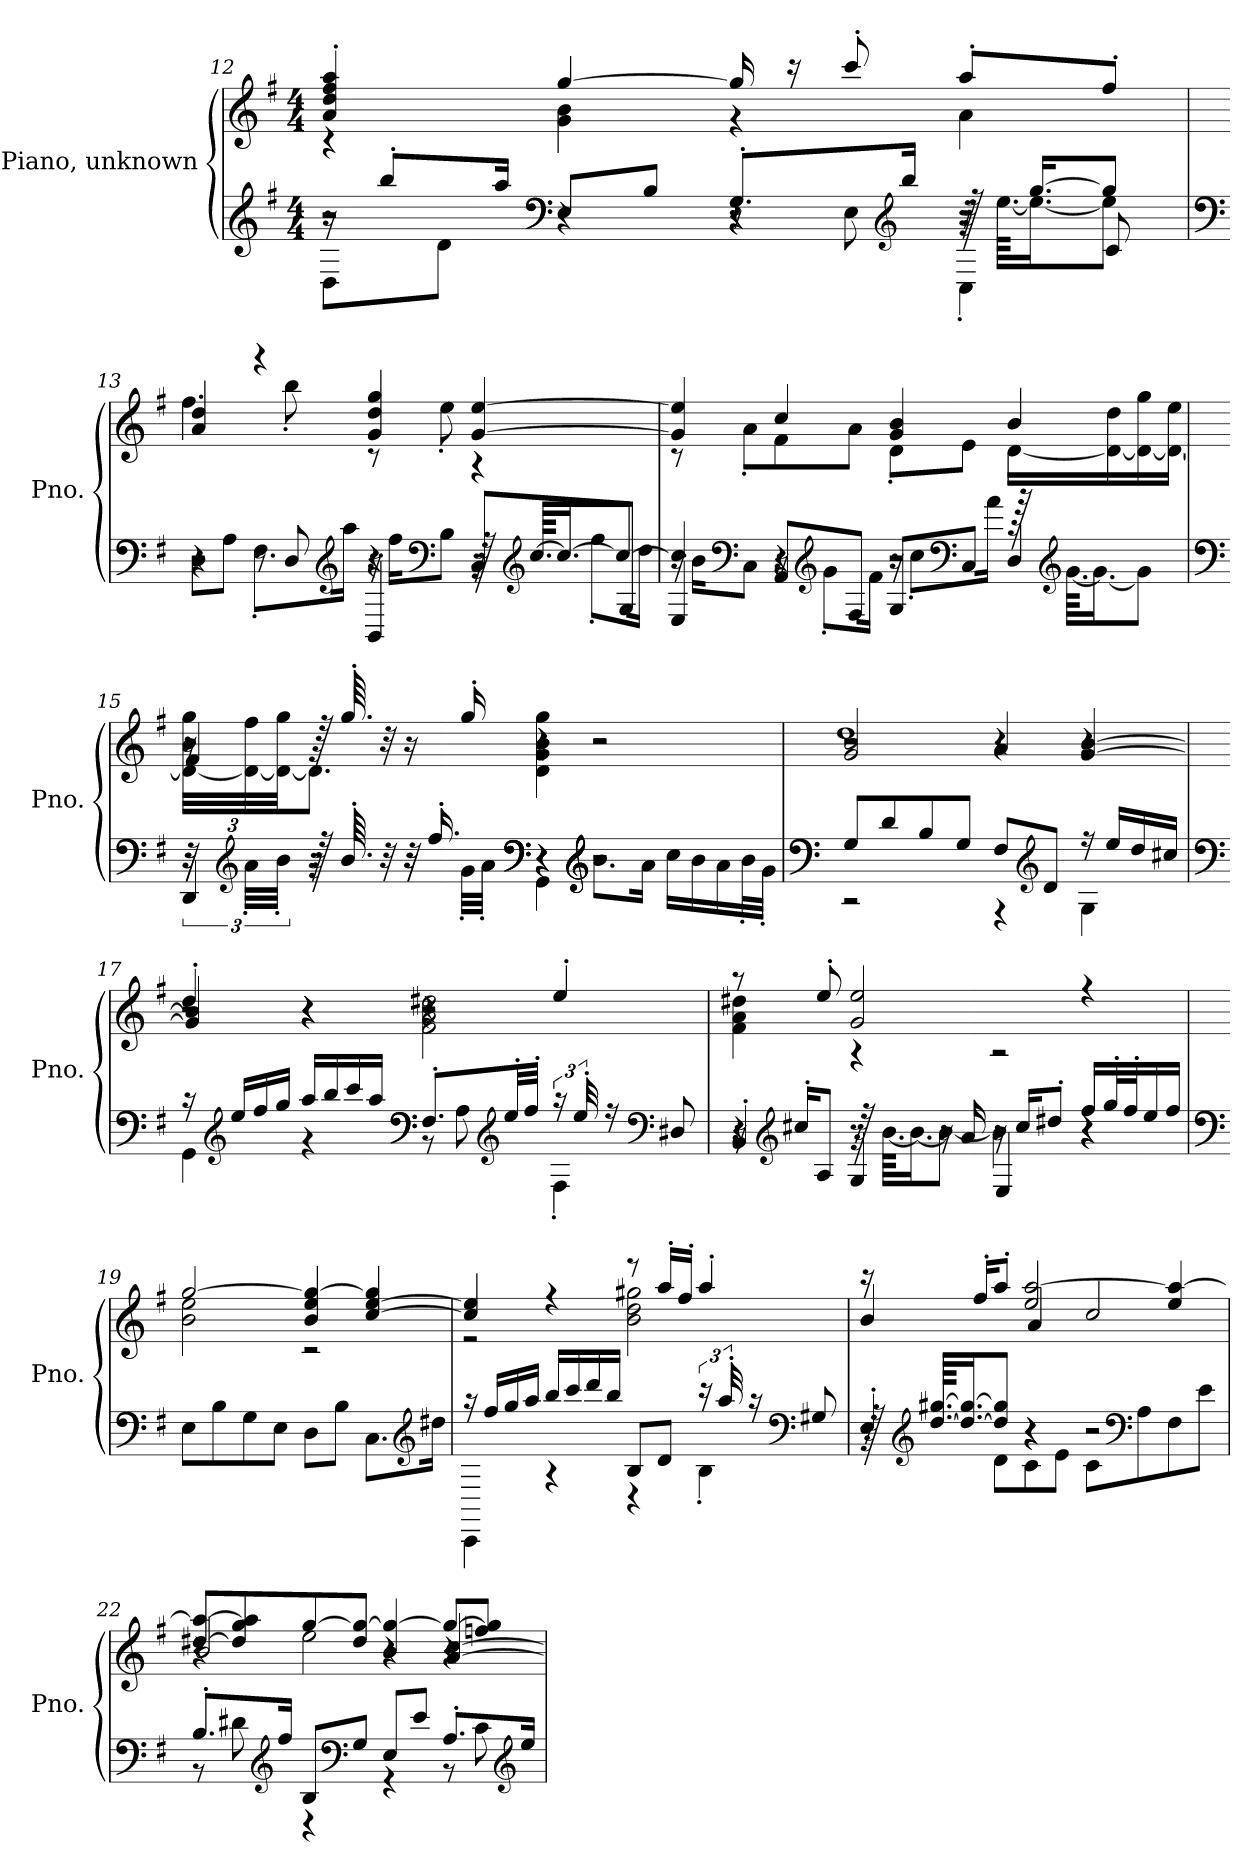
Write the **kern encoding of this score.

**kern	**kern
*part1	*part1
*staff2	*staff1
*I"Piano, unknown	*
*I'Pno.	*
!!LO:LB:g=z
*clefG2	*clefG2
*k[f#]	*k[f#]
*M4/4	*M4/4
=12	=12
*^	*^
*	*^	*	*
*	*	*^	*	*
2r	2r	16r	8D\L	4a/' 4dd/' 4ff#/' 4aa/'	4r
.	.	8bb'/L	.	.	.
.	.	.	8d\J	.	.
.	.	16aa/Jk	.	.	.
*clefF4	*	*	*	*	*
.	.	8E/L	4r	[4gg/	4g\ 4b\
.	.	8B/J	.	.	.
4r	4r	8.G'/L	8r	16gg/]	4r
.	.	.	.	16r	.
.	.	.	8E\	8ccc'/	.
*clefG2	*	*	*	*	*
.	.	16bb/Jk	.	.	.
32r	128r	8r	4C'\	8aa'/L	4a\
.	[64.ee\KKLL	.	.	.	.
[16.gg/KL	16.ee\J_	.	.	.	.
8gg/J]	8ee\J]	8c/	.	8ff#'/J	.
*v	*v	*v	*v	*	*
=13	=13	=13
*clefF4	*	*
*^	*	*
*	*^	*	*
2r	8D\L	4r	4a/ 4dd/	4.ff#\
.	8A\J	.	.	.
.	8.F#'\L	8r	4r	.
.	.	8D/	.	8bb'\
*clefG2	*	*	*	*
.	16aa\Jk	.	.	.
4r	16r	4BB'/	4g/ 4dd/ 4gg/	8r
.	16ff#\KL	.	.	.
*clefF4	*	*	*	*
.	8B\J	.	.	8ee'\
128r	16r	8C/L	[4g/ [4ee/	4r
*clefG2	*	*	*	*
[64.cc/KKLL	.	.	.	.
16.cc/J_	.	.	.	.
.	8ff#'\L	.	.	.
8cc/J_	.	8G/J	.	.
.	16dd\Jk	.	.	.
!!LO:PB:g=z	!!
=14	=14	=14	=14	=14
4cc/]	16r	4E'/	4g/] 4ee/]	8r
.	16b\KL	.	.	.
*clefF4	*	*	*	*
.	8C\J	.	.	8a'\L
4r	16r	8AA/L	4cc/	8f#\
*clefG2	*	*	*	*
.	8g'\L	.	.	.
.	.	8F#/J	.	8a\J
.	16f#\Jk	.	.	.
2r	16r	8G/L	4g/ 4b/	8d'\L
.	8cc'\L	.	.	.
*clefF4	*	*	*	*
.	.	8C/J	.	8e\J
.	16a\Jk	.	.	.
.	128r	4D/	4b/	[16d\LL
*clefG2	*	*	*	*
.	[64.g\KKLL	.	.	.
.	16.g\J_	.	.	.
.	.	.	.	16d\_ 16dd\
.	8g\J]	.	.	16d\_ 16gg\
.	.	.	.	16d\_ 16ee\JJ
*	*	*	*v	*v
!!LO:LB:g=z
=15	=15	=15	=15
*clefF4	*	*	*
*	*	*	*^
*	*	*	*	*Xbrackettup
*	*	*	*	*^
16r	48r	4DD/	16r	48d\_ 48b\ 48gg\LLL	4f#/
*clefG2	*	*	*	*	*
.	48a'\LLL	.	.	48d\_ 48ff#\	.
.	48b'\JJJ	.	.	48d\_ 48gg\JJ	.
128r	16r	.	128r	8.d\J]	.
64.b'/	.	.	64.gg'/	.	.
32r	.	.	32r	.	.
32r	16r	.	16r	.	.
16.ff#'/	.	.	.	.	.
.	32g'\LLL	.	16gg'/	.	.
.	32a'\JJJ	.	.	.	.
*clefF4	*	*	*	*	*
4r	4GG\	4r	4r	4d\ 4g\ 4b\ 4gg\	4r
*clefG2	*	*	*	*	*
2r	8.b\L	2r	2r	2r	2r
.	16a\Jk	.	.	.	.
.	16cc\LL	.	.	.	.
.	16b\	.	.	.	.
.	16a\	.	.	.	.
.	32b'\L	.	.	.	.
.	32g'\JJJ	.	.	.	.
*v	*v	*v	*	*	*
=16	=16	=16	=16
*clefF4	*	*	*
*^	*	*	*
8G/L	2r	2g/ 2b/	1dd	2r
8d/	.	.	.	.
8B/	.	.	.	.
8G/J	.	.	.	.
8F#/L	4r	4a/	.	4r
*clefG2	*	*	*	*
8d/J	.	.	.	.
16r	4G\	4r	.	[4g/ [4b/
16ee/LL	.	.	.	.
16dd/	.	.	.	.
16cc#X/JJ	.	.	.	.
!!LO:LB:g=z	!!	!!
=17	=17	=17	=17	=17
*clefF4	*	*	*	*
16r	4GG\	4dd'/	2r	4g/] 4b/]
*clefG2	*	*	*	*
16ee/LL	.	.	.	.
16ff#/	.	.	.	.
16gg/JJ	.	.	.	.
16aa/LL	4r	4r	.	4r
16bb/	.	.	.	.
16ccc/	.	.	.	.
16aa/JJ	.	.	.	.
*clefF4	*	*	*	*
8.F#'/L	8r	4r	2f#\ 2a\ 2dd#X\	2r
.	8A\	.	.	.
*clefG2	*	*	*	*
32ee'/LL	.	.	.	.
32ff#'/JJJ	.	.	.	.
24r	4F#'\	4ee'/	.	.
48ee'/	.	.	.	.
16r	.	.	.	.
*clefF4	*	*	*	*
8D#X/	.	.	.	.
*	*	*	*v	*v
!!LO:LB:g=z
=18	=18	=18	=18
*	*^	*	*
16r	4r	4BB'/	8r	4f#\ 4a\ 4dd#X\
*clefG2	*	*	*	*
16cc#X'/KL	.	.	.	.
8A/J	.	.	8ee'/	.
8r	128r	4G/	2g/ 2ee/	4r
.	[64.b\KKLL	.	.	.
.	16.b\J_	.	.	.
16r	8b\J_	.	.	.
16a/	.	.	.	.
16r	4b\]	4E/	.	2r
16cc#/KL	.	.	.	.
8dd#X'/J	.	.	.	.
16ff#/LL	4r	4r	4r	.
32gg'/L	.	.	.	.
32ff#'/J	.	.	.	.
16ee/	.	.	.	.
16ff#/JJ	.	.	.	.
*v	*v	*v	*	*
=19	=19	=19
*clefF4	*	*
8E\L	[2gg/	2b\ 2ee\
8B\	.	.
8G\	.	.
8E\J	.	.
8D\L	4b/ 4ee/ 4gg/_	2r
8B\J	.	.
8.C\L	[4cc/ [4ee/ 4gg/]	.
*clefG2	*	*
16dd#X\Jk	.	.
!!LO:LB:g=z	!!
=20	=20	=20
*^	*	*
16r	4CC\	4cc/] 4ee/]	2r
16ff#/LL	.	.	.
16gg/	.	.	.
16aa/JJ	.	.	.
16bb/LL	4r	4r	.
16ccc/	.	.	.
16ddd/	.	.	.
16bb/JJ	.	.	.
8B/L	4r	8r	2b\ 2dd\ 2gg#X\
8d/J	.	16aa'/LL	.
.	.	16ff#'/JJ	.
24r	4B'\	4aa'/	.
48aa'/	.	.	.
16r	.	.	.
*clefF4	*	*	*
8G#X/	.	.	.
=21	=21	=21	=21
*	*^	*	*
128r	8r	4E'/	16r	4b/
*clefG2	*	*	*	*
[64.dd/ [64.gg#X/KKLL	.	.	.	.
16.dd/_ 16.gg#/_J	.	.	.	.
.	.	.	16ff#'/KL	.
8dd/] 8gg#/]J	8d\L	.	8aa'/J	.
4r	8c\	4r	2ee/ [2aa/	4a/
.	8e\J	.	.	.
2r	8c\L	2r	.	2cc/
*clefF4	*	*	*	*
.	8A\	.	.	.
.	8F#\	.	4ee/ 4aa/_	.
.	8e\J	.	.	.
*	*v	*v	*	*
!!LO:LB:g=z
=22	=22	=22	=22
*	*	*	*^
8.B'/L	8r	[8dd#X/ 8aa/_L	4r	2b/
.	8d#X\	8dd#/] 8gg/ 8aa/]	.	.
*clefG2	*	*	*	*
16ff#/Jk	.	.	.	.
8B/L	4r	[8gg/	2ee\	.
*clefF4	*	*	*	*
8G/J	.	8dd#/ 8gg/_J	.	.
8E/L	4r	4b/ 4gg/_	.	4r
8e/J	.	.	.	.
8.A'/L	8r	8gg/L_	4r	[4a/ [4cc/
.	8c\	8ffn/ 8gg/]J	.	.
*clefG2	*	*	*	*
16ee/Jk	.	.	.	.
*v	*v	*	*	*
*	*v	*v	*v
=	=
*-	*-
